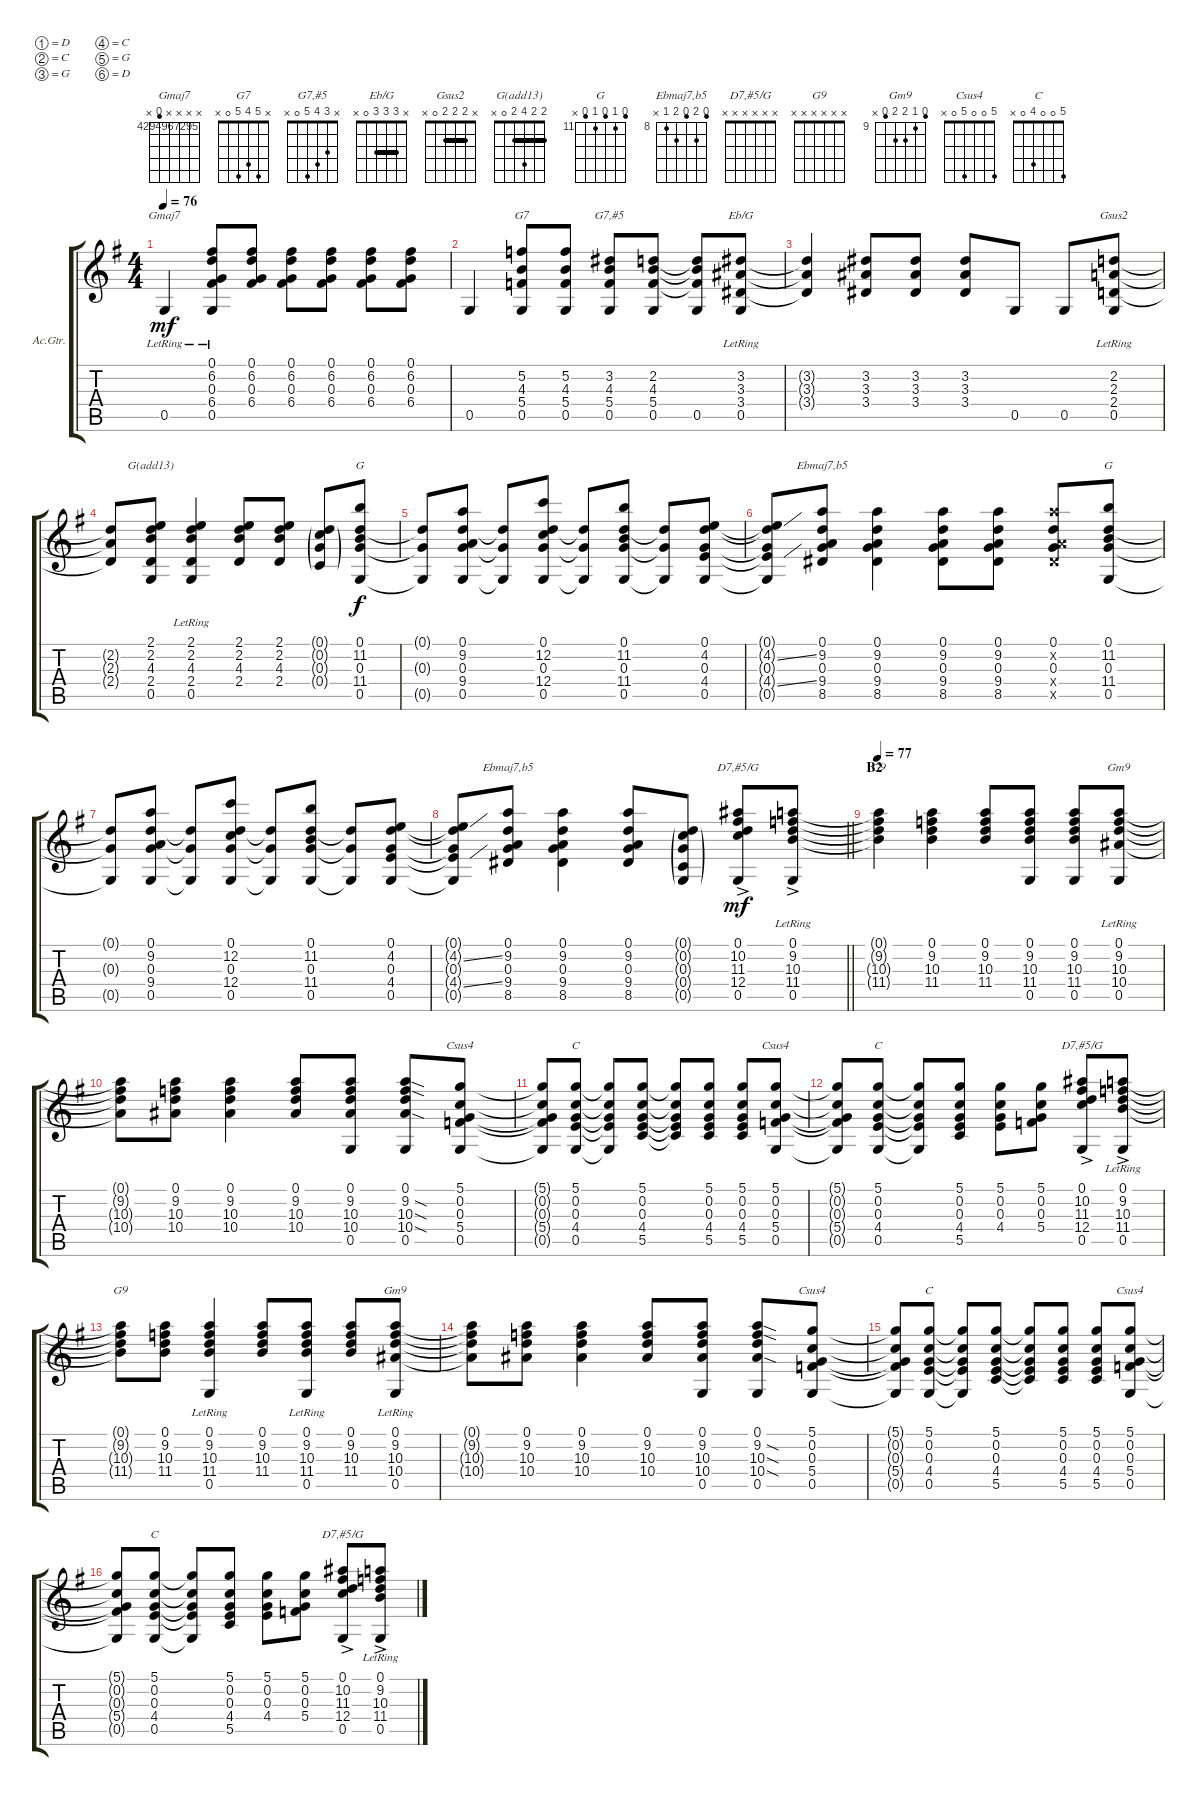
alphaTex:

\bracketExtendMode groupsimilarinstruments
\firstSystemTrackNameOrientation horizontal
\otherSystemsTrackNameOrientation horizontal
\track ("Acoustic guitar, main" "Ac.Gtr.") {instrument acousticguitarsteel}
\staff {score tabs}
\tuning (D4 C4 G3 C3 G2 D2)
\chord ("Gmaj7" x x x x 4294967294 x) {firstfret 4294967295}
\chord ("G7" x 5 4 5 0 x)
\chord ("G7,#5" x 3 4 5 0 x)
\chord ("Eb/G" x 3 3 3 0 x) {barre (3 3)}
\chord ("Gsus2" x 2 2 2 0 x) {barre (2 2)}
\chord ("G(add13)" 2 2 4 2 0 x) {barre (2 2)}
\chord ("G" 10 11 10 11 10 x) {firstfret 11}
\chord ("Ebmaj7,b5" 7 9 7 9 8 x) {firstfret 8}
\chord ("D7,#5/G" x x x x x x)
\chord ("G9" x x x x x x)
\chord ("Gm9" 8 9 10 10 8 x) {firstfret 9}
\chord ("Csus4" 5 0 0 5 0 x)
\chord ("C" 5 0 0 4 0 x)
\ts (4 4)
\tempo 76
\clef g2
\ks g
0.5{lr}.4{ch "Gmaj7" dy mf} (0.1 6.2 0.3 6.4 0.5{lr}).8 (0.1 6.2 0.3 6.4).8 (0.1 6.2 0.3 6.4).8 (0.1 6.2 0.3 6.4).8 (0.1 6.2 0.3 6.4).8 (0.1 6.2 0.3 6.4).8 |
0.5.4 (5.2 4.3 5.4 0.5).8{ch "G7"} (5.2 4.3 5.4 0.5).8 (3.2 4.3 5.4 0.5).8{ch "G7,#5"} (2.2 4.3 5.4 0.5).8 (2.2{t} 4.3{t} 5.4{t} 0.5).8 (3.2 3.3 3.4 0.5{lr}).8{ch "Eb/G"} |
(3.2{t} 3.3{t} 3.4{t}).4 (3.2 3.3 3.4).8 (3.2 3.3 3.4).8 (3.2 3.3 3.4).8 0.5.8 0.5.8 (2.2 2.3 2.4 0.5{lr}).8{ch "Gsus2"} |
(2.2{t} 2.3{t} 2.4{t}).8 (2.1 2.2 4.3 2.4 0.5).8{ch "G(add13)"} (2.1 2.2 4.3 2.4 0.5{lr}).4 (2.1 2.2 4.3 2.4).8 (2.1 2.2 4.3 2.4).8 (0.1{g} 0.2{g} 0.3{g} 0.4{g}).8 (0.1 11.2 0.3 11.4 0.5).8{ch "G" dy f} |
(0.1{t} 0.3{t} 0.5{t}).8 (0.1 9.2 0.3 9.4 0.5).8 (0.1{t} 0.3{t} 0.5{t}).8 (0.1 12.2 0.3 12.4 0.5).8 (0.1{t} 0.3{t} 0.5{t}).8 (0.1 11.2 0.3 11.4 0.5).8 (0.1{t} 0.3{t} 0.5{t}).8 (0.1 4.2 0.3 4.4 0.5).8 |
(0.1{t} 4.2{ss t} 0.3{t} 4.4{ss t} 0.5{t}).8 (0.1 9.2 0.3 9.4 8.5).8{ch "Ebmaj7,b5"} (0.1 9.2 0.3 9.4 8.5).4 (0.1 9.2 0.3 9.4 8.5).8 (0.1 9.2 0.3 9.4 8.5).8 (0.1 9.2{x} 0.3 9.4{x} 8.5{x}).8 (0.1 11.2 0.3 11.4 0.5).8{ch "G"} |
(0.1{t} 0.3{t} 0.5{t}).8 (0.1 9.2 0.3 9.4 0.5).8 (0.1{t} 0.3{t} 0.5{t}).8 (0.1 12.2 0.3 12.4 0.5).8 (0.1{t} 0.3{t} 0.5{t}).8 (0.1 11.2 0.3 11.4 0.5).8 (0.1{t} 0.3{t} 0.5{t}).8 (0.1 4.2 0.3 4.4 0.5).8 |
\barLineRight lightlight
(0.1{t} 4.2{ss t} 0.3{t} 4.4{ss t} 0.5{t}).8 (0.1 9.2 0.3 9.4 8.5).8{ch "Ebmaj7,b5"} (0.1 9.2 0.3 9.4 8.5).4 (0.1 9.2 0.3 9.4 8.5).8 (0.1{g} 0.2{g} 0.3{g} 0.4{g} 0.5{g}).8 (0.1{ac} 10.2{ac} 11.3{ac} 12.4{ac} 0.5{ac}).8{ch "D7,#5/G" dy mf} (0.1{ac} 9.2{ac} 10.3{ac} 11.4{ac} 0.5{ac lr}).8 |
\section ("" "B2")
\tempo 77
(0.1{t} 9.2{t} 10.3{t} 11.4{t}).4{ch "G9"} (0.1 9.2 10.3 11.4).4 (0.1 9.2 10.3 11.4).8 (0.1 9.2 10.3 11.4 0.5).8 (0.1 9.2 10.3 11.4 0.5).8 (0.1 9.2 10.3 10.4 0.5{lr}).8{ch "Gm9"} |
(0.1{t} 9.2{t} 10.3{t} 10.4{t}).8 (0.1 9.2 10.3 10.4).8 (0.1 9.2 10.3 10.4).4 (0.1 9.2 10.3 10.4).8 (0.1 9.2 10.3 10.4 0.5).8 (0.1 9.2{sod} 10.3{sod} 10.4{sod} 0.5).8 (5.1 0.2 0.3 5.4 0.5).8{ch "Csus4"} |
(5.1{t} 0.2{t} 0.3{t} 5.4{t} 0.5{t}).8 (5.1 0.2 0.3 4.4 0.5).8{ch "C"} (5.1{t} 0.2{t} 0.3{t} 4.4{t} 0.5{t}).8 (5.1 0.2 0.3 4.4 5.5).8 (5.1{t} 0.2{t} 0.3{t} 4.4{t} 5.5{t}).8 (5.1 0.2 0.3 4.4 5.5).8 (5.1 0.2 0.3 4.4 5.5).8 (5.1 0.2 0.3 5.4 0.5).8{ch "Csus4"} |
(5.1{t} 0.2{t} 0.3{t} 5.4{t} 0.5{t}).8 (5.1 0.2 0.3 4.4 0.5).8{ch "C"} (5.1{t} 0.2{t} 0.3{t} 4.4{t} 0.5{t}).8 (5.1 0.2 0.3 4.4 5.5).8 (5.1 0.2 0.3 4.4).8 (5.1 0.2 0.3 5.4).8 (0.1{ac} 10.2{ac} 11.3{ac} 12.4{ac} 0.5{ac}).8{ch "D7,#5/G"} (0.1{ac} 9.2{ac} 10.3{ac} 11.4{ac} 0.5{ac lr}).8 |
(0.1{t} 9.2{t} 10.3{t} 11.4{t}).8{ch "G9"} (0.1 9.2 10.3 11.4).8 (0.1 9.2 10.3 11.4 0.5{lr}).4 (0.1 9.2 10.3 11.4).8 (0.1 9.2 10.3 11.4 0.5{lr}).8 (0.1 9.2 10.3 11.4).8 (0.1 9.2 10.3 10.4 0.5{lr}).8{ch "Gm9"} |
(0.1{t} 9.2{t} 10.3{t} 10.4{t}).8 (0.1 9.2 10.3 10.4).8 (0.1 9.2 10.3 10.4).4 (0.1 9.2 10.3 10.4).8 (0.1 9.2 10.3 10.4 0.5).8 (0.1 9.2{sod} 10.3{sod} 10.4{sod} 0.5).8 (5.1 0.2 0.3 5.4 0.5).8{ch "Csus4"} |
(5.1{t} 0.2{t} 0.3{t} 5.4{t} 0.5{t}).8 (5.1 0.2 0.3 4.4 0.5).8{ch "C"} (5.1{t} 0.2{t} 0.3{t} 4.4{t} 0.5{t}).8 (5.1 0.2 0.3 4.4 5.5).8 (5.1{t} 0.2{t} 0.3{t} 4.4{t} 5.5{t}).8 (5.1 0.2 0.3 4.4 5.5).8 (5.1 0.2 0.3 4.4 5.5).8 (5.1 0.2 0.3 5.4 0.5).8{ch "Csus4"} |
(5.1{t} 0.2{t} 0.3{t} 5.4{t} 0.5{t}).8 (5.1 0.2 0.3 4.4 0.5).8{ch "C"} (5.1{t} 0.2{t} 0.3{t} 4.4{t} 0.5{t}).8 (5.1 0.2 0.3 4.4 5.5).8 (5.1 0.2 0.3 4.4).8 (5.1 0.2 0.3 5.4).8 (0.1{ac} 10.2{ac} 11.3{ac} 12.4{ac} 0.5{ac}).8{ch "D7,#5/G"} (0.1{ac} 9.2{ac} 10.3{ac} 11.4{ac} 0.5{ac lr}).8
